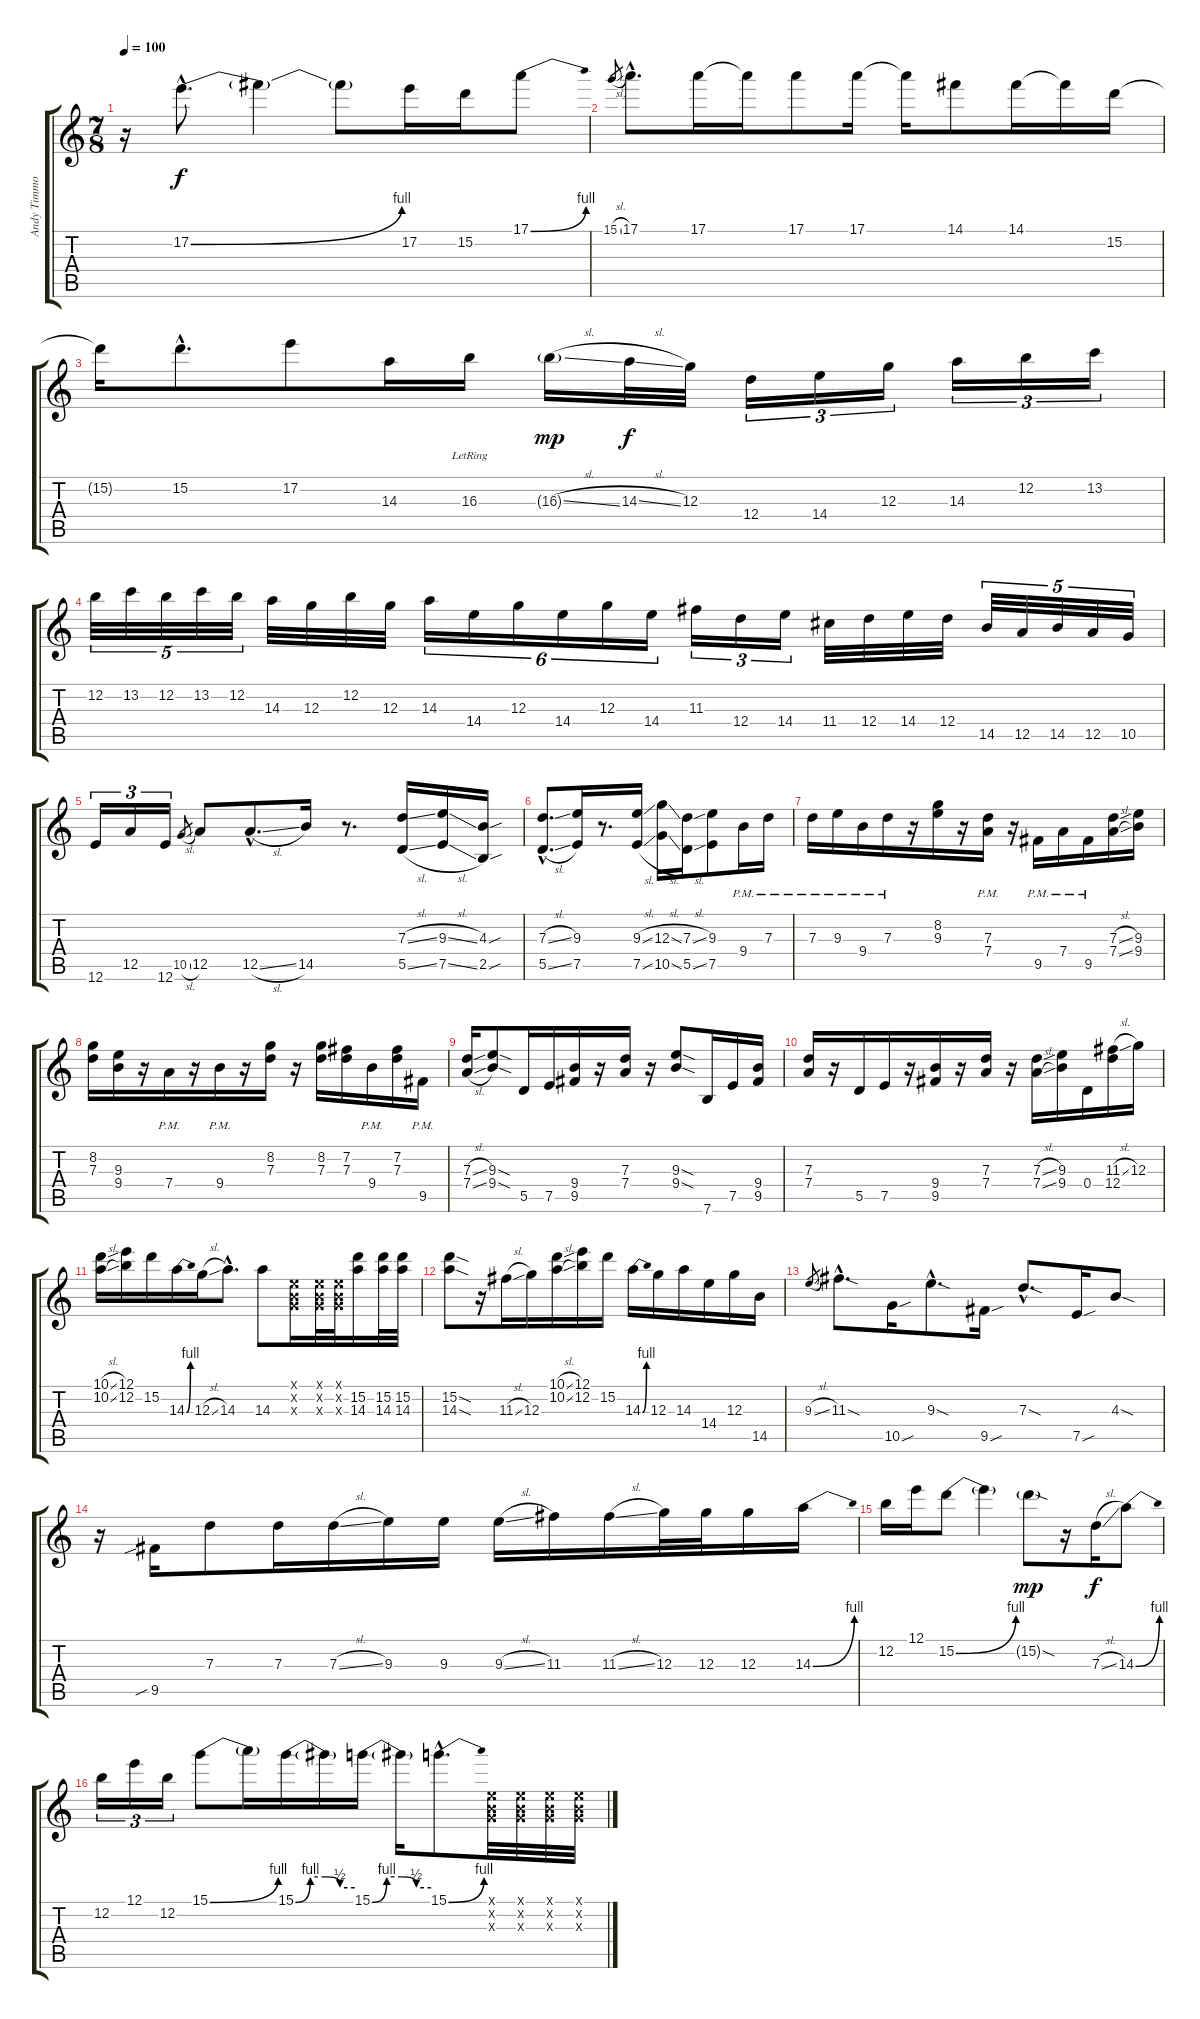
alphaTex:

\track ("Andy Timmons" "Andy Timmo") {instrument distortionguitar}
\staff {score tabs}
\tuning (E4 B3 G3 D3 A2 E2) {hide}
\ts (7 8)
\tempo 100
\clef g2
\ks c
r.16{dy f} 17.2{be (bend 0 0 60 4) hac}.8{d} 17.2{t}.4 17.2{t}.8 17.2.16 15.2.16 17.1{be (bend 0 0 60 4)}.8 |
15.1{sl}.8{gr} 17.1{hac}.8{d} 17.1.16 17.1{t}.16 17.1.8 17.1.16 17.1{t}.16 14.1.8 14.1.16 14.1{t}.16 15.2.16 |
15.2{t}.16 15.2{hac}.8{d} 17.2.8 14.3.16 16.3{lr}.16 16.3{sl g}.16{dy mp} 14.3{sl}.32{dy f} 12.3.32 12.4.16{tu (3 2)} 14.4.16{tu (3 2)} 12.3.16{tu (3 2)} 14.3.16{tu (3 2)} 12.2.16{tu (3 2)} 13.2.16{tu (3 2)} |
12.2.32{tu (5 4)} 13.2.32{tu (5 4)} 12.2.32{tu (5 4)} 13.2.32{tu (5 4)} 12.2.32{tu (5 4)} 14.3.32 12.3.32 12.2.32 12.3.32 14.3.16{tu (6 4)} 14.4.16{tu (6 4)} 12.3.16{tu (6 4)} 14.4.16{tu (6 4)} 12.3.16{tu (6 4)} 14.4.16{tu (6 4)} 11.3.16{tu (3 2)} 12.4.16{tu (3 2)} 14.4.16{tu (3 2)} 11.4.32 12.4.32 14.4.32 12.4.32 14.5.32{tu (5 4)} 12.5.32{tu (5 4)} 14.5.32{tu (5 4)} 12.5.32{tu (5 4)} 10.5.32{tu (5 4)} |
12.6.16{tu (3 2)} 12.5.16{tu (3 2)} 12.6.16{tu (3 2)} 10.5{sl}.8{gr} 12.5.8 12.5{sl hac}.8{d} 14.5.16 r.8{d} (7.3{sl} 5.5{sl}).16 (9.3{sl} 7.5{sl}).16 (4.3{sou} 2.5{sou}).16 |
(7.3{sl hac} 5.5{sl hac}).8{d} (9.3 7.5).16 r.8{d} (9.3{sl} 7.5{sl}).16 (12.3{sl} 10.5{sl}).16 (7.3{sl} 5.5{sl}).16 (9.3 7.5).8 9.4{pm}.16 7.3{pm}.16 |
7.3{pm}.16 9.3{pm}.16 9.4{pm}.16 7.3{pm}.16 r.16 (8.2 9.3).16 r.16 (7.3 7.4{pm}).16 r.16 9.5{pm}.16 7.4{pm}.16 9.5{pm}.16 (7.3{sl} 7.4{sl}).16 (9.3 9.4).16 |
(8.2 7.3).16 (9.3 9.4).16 r.16 7.4{pm}.16 r.16 9.4{pm}.16 r.16 (8.2 7.3).16 r.16 (8.2 7.3).16 (7.2 7.3).16 9.4{pm}.16 (7.2 7.3).16 9.5{pm}.16 |
(7.3{sl} 7.4{sl}).16 (9.3{sod} 9.4{sod}).8 5.5.16 7.5.16 (9.4 9.5).16 r.16 (7.3 7.4).16 r.16 (9.3{sod} 9.4{sod}).8 7.6.16 7.5.16 (9.4 9.5).16 |
(7.3 7.4).16 r.16 5.5.16 7.5.16 r.16 (9.4 9.5).16 r.16 (7.3 7.4).16 r.16 (7.3{sl} 7.4{sl}).16 (9.3 9.4).16 0.4.16 (11.3{sl} 12.4).16 12.3.16 |
(10.1{sl} 10.2{sl}).16 (12.1 12.2).16 15.2.16 14.3{be (bend 0 0 60 4)}.16 12.3{sl}.16 14.3{hac}.8{d} 14.3.8 (0.1{x} 0.2{x} 0.3{x}).16 (0.1{x} 0.2{x} 0.3{x}).32 (0.1{x} 0.2{x} 0.3{x}).32 (15.2 14.3).16 (15.2 14.3).32 (15.2 14.3).32 |
(15.2{sod} 14.3{sod}).8 r.16 11.3{sl}.16 12.3.16 (10.1{sl} 10.2{sl}).16 (12.1 12.2).16 15.2.16 14.3{be (bend 0 0 60 4)}.16 12.3.16 14.3.16 14.4.16 12.3.16 14.5.16 |
9.3{sl}.8{gr} 11.3{sod hac}.8{d} 10.5{sou}.16 9.3{sod hac}.8{d} 9.5{sou}.16 7.3{sod hac}.8{d} 7.5{sou}.16 4.3{sod}.8 |
r.16 9.5{sib}.16 7.3.8 7.3.16 7.3{sl}.16 9.3.16 9.3.16 9.3{sl}.16 11.3.16 11.3{sl}.16 12.3.32 12.3.32 12.3.16 14.3{be (bend 0 0 60 4)}.16 |
12.2.16 12.1.16 15.2{be (bend 0 0 60 4)}.8 15.2{t}.4 15.2{sod g}.8{dy mp} r.16 7.3{sl}.16{dy f} 14.3{be (bend 0 0 60 4)}.8 |
12.2.16{tu (3 2)} 12.1.16{tu (3 2)} 12.2.16{tu (3 2)} 15.1{be (bend 0 0 60 4)}.8 15.1{t}.16 15.1{be (custom 0 0 15 4 30 4 45 2 60 2)}.16 15.1{t}.16 15.1{be (custom 0 0 15 4 30 4 45 2 60 2)}.16 15.1{t}.16 15.1{be (bend 0 0 60 4) hac}.8{d} (0.1{x} 0.2{x} 0.3{x}).32 (0.1{x} 0.2{x} 0.3{x}).32 (0.1{x} 0.2{x} 0.3{x}).32 (0.1{x} 0.2{x} 0.3{x}).32
